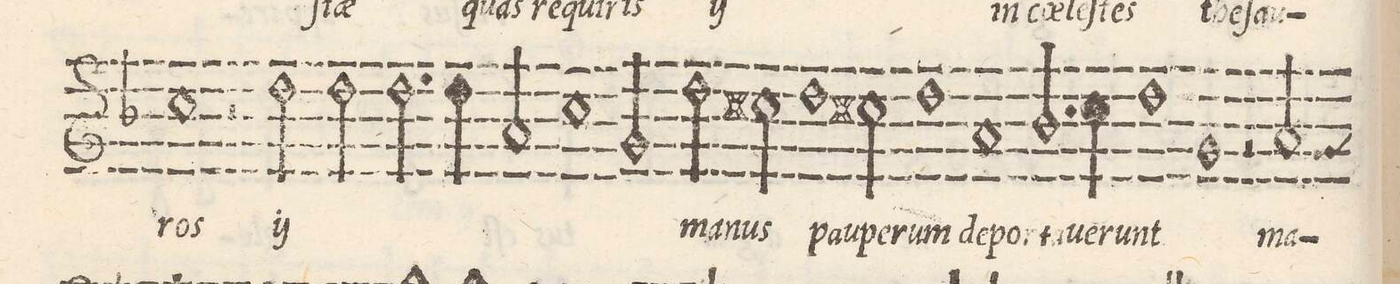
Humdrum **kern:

**kern	**text
*I"CANTVS	*
*clefG2	*
*k[b-]	*
*met(C|)	*
*M2/1	*
1cc	-ros
=51-	=51-
2r	.
*	*ij
2dd\	in
2dd\	coe-
2.dd\	-les-
=52-	=52-
4dd\	-tes
2a/	the-
1cc	-sau-
=53-	=53-
2g/	-ros
*	*Xij
2dd\	ma-
2cc#X\	-nus
1dd\	pau-
=54-	=54-
2cc#X\	-pe-
1dd	-rum
=55-	=55-
1a	de-
2.b-/	-por-
4ccny\	-ta-
=56-	=56-
1dd	-ue-
1g	-runt
=57-	=57-
2r	.
2a/	ma-
*-	*-
